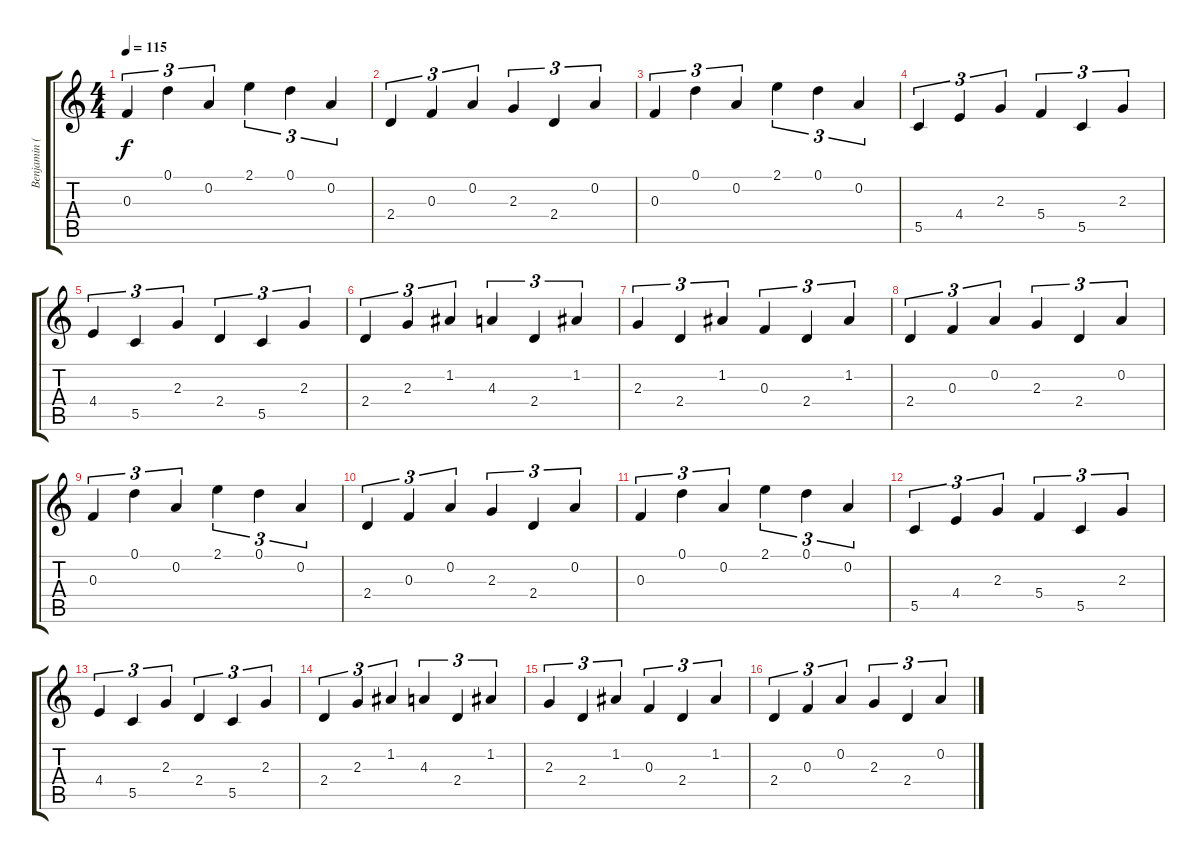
\track ("Benjamin (KeybHigh)" "Benjamin (") {instrument musicbox}
\staff {score tabs}
\tuning (D5 A4 F4 C4 G3 D3) {hide}
\ts (4 4)
\tempo 115
\clef g2
\ks c
0.3.4{tu (3 2) dy f} 0.1.4{tu (3 2)} 0.2.4{tu (3 2)} 2.1.4{tu (3 2)} 0.1.4{tu (3 2)} 0.2.4{tu (3 2)} |
2.4.4{tu (3 2)} 0.3.4{tu (3 2)} 0.2.4{tu (3 2)} 2.3.4{tu (3 2)} 2.4.4{tu (3 2)} 0.2.4{tu (3 2)} |
0.3.4{tu (3 2)} 0.1.4{tu (3 2)} 0.2.4{tu (3 2)} 2.1.4{tu (3 2)} 0.1.4{tu (3 2)} 0.2.4{tu (3 2)} |
5.5.4{tu (3 2)} 4.4.4{tu (3 2)} 2.3.4{tu (3 2)} 5.4.4{tu (3 2)} 5.5.4{tu (3 2)} 2.3.4{tu (3 2)} |
4.4.4{tu (3 2)} 5.5.4{tu (3 2)} 2.3.4{tu (3 2)} 2.4.4{tu (3 2)} 5.5.4{tu (3 2)} 2.3.4{tu (3 2)} |
2.4.4{tu (3 2)} 2.3.4{tu (3 2)} 1.2.4{tu (3 2)} 4.3.4{tu (3 2)} 2.4.4{tu (3 2)} 1.2.4{tu (3 2)} |
2.3.4{tu (3 2)} 2.4.4{tu (3 2)} 1.2.4{tu (3 2)} 0.3.4{tu (3 2)} 2.4.4{tu (3 2)} 1.2.4{tu (3 2)} |
2.4.4{tu (3 2)} 0.3.4{tu (3 2)} 0.2.4{tu (3 2)} 2.3.4{tu (3 2)} 2.4.4{tu (3 2)} 0.2.4{tu (3 2)} |
0.3.4{tu (3 2)} 0.1.4{tu (3 2)} 0.2.4{tu (3 2)} 2.1.4{tu (3 2)} 0.1.4{tu (3 2)} 0.2.4{tu (3 2)} |
2.4.4{tu (3 2)} 0.3.4{tu (3 2)} 0.2.4{tu (3 2)} 2.3.4{tu (3 2)} 2.4.4{tu (3 2)} 0.2.4{tu (3 2)} |
0.3.4{tu (3 2)} 0.1.4{tu (3 2)} 0.2.4{tu (3 2)} 2.1.4{tu (3 2)} 0.1.4{tu (3 2)} 0.2.4{tu (3 2)} |
5.5.4{tu (3 2)} 4.4.4{tu (3 2)} 2.3.4{tu (3 2)} 5.4.4{tu (3 2)} 5.5.4{tu (3 2)} 2.3.4{tu (3 2)} |
4.4.4{tu (3 2)} 5.5.4{tu (3 2)} 2.3.4{tu (3 2)} 2.4.4{tu (3 2)} 5.5.4{tu (3 2)} 2.3.4{tu (3 2)} |
2.4.4{tu (3 2)} 2.3.4{tu (3 2)} 1.2.4{tu (3 2)} 4.3.4{tu (3 2)} 2.4.4{tu (3 2)} 1.2.4{tu (3 2)} |
2.3.4{tu (3 2)} 2.4.4{tu (3 2)} 1.2.4{tu (3 2)} 0.3.4{tu (3 2)} 2.4.4{tu (3 2)} 1.2.4{tu (3 2)} |
2.4.4{tu (3 2)} 0.3.4{tu (3 2)} 0.2.4{tu (3 2)} 2.3.4{tu (3 2)} 2.4.4{tu (3 2)} 0.2.4{tu (3 2)}
